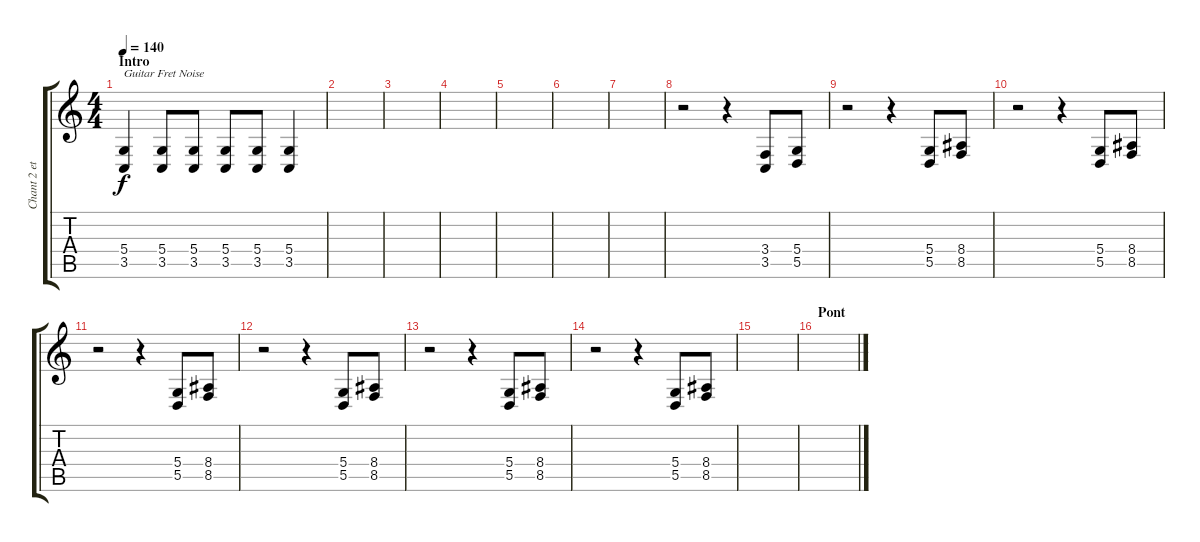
\track ("Chant 2 et Effets " "Chant 2 et") {instrument lead8bassandlead}
\staff {score tabs}
\tuning (E4 B3 G3 D3 A2 E2) {hide}
\ts (4 4)
\section ("" "Intro")
\tempo 140
\clef g2
\ks c
(5.4 3.5).4{txt "Guitar Fret Noise" dy f instrument guitarfretnoise} (5.4 3.5).8 (5.4 3.5).8 (5.4 3.5).8 (5.4 3.5).8 (5.4 3.5).4 |
|
|
|
|
|
|
r.2 r.4 (3.4 3.5).8 (5.4 5.5).8 |
r.2 r.4 (5.4 5.5).8 (8.4 8.5).8 |
r.2 r.4 (5.4 5.5).8 (8.4 8.5).8 |
r.2 r.4 (5.4 5.5).8 (8.4 8.5).8 |
r.2 r.4 (5.4 5.5).8 (8.4 8.5).8 |
r.2 r.4 (5.4 5.5).8 (8.4 8.5).8 |
r.2 r.4 (5.4 5.5).8 (8.4 8.5).8 |
|
\section ("" "Pont")
